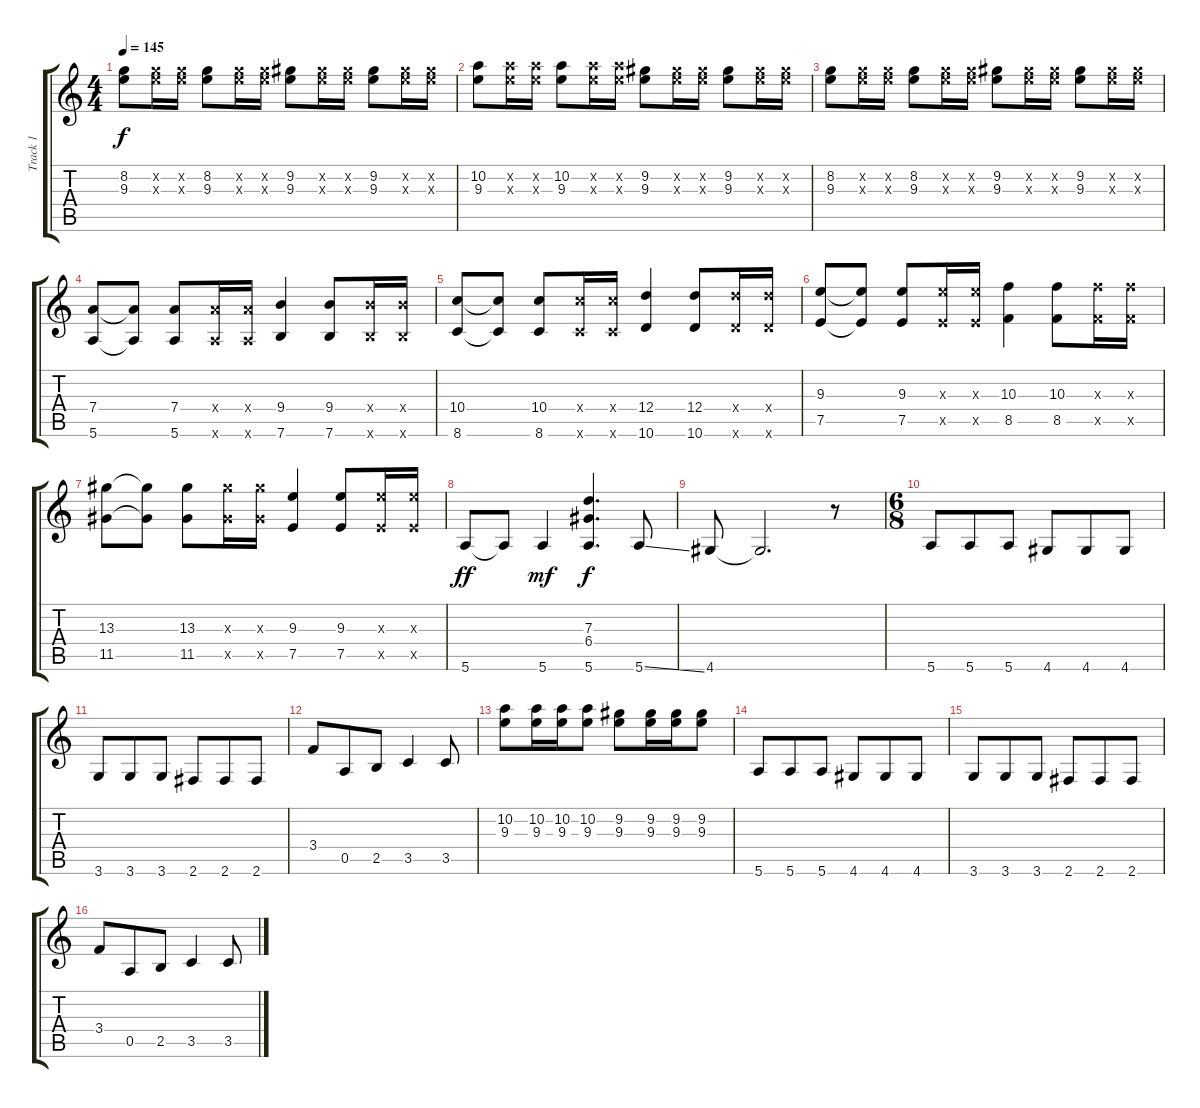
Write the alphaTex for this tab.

\track ("Track 1" "Track 1") {instrument electricguitarjazz}
\staff {score tabs}
\tuning (E4 B3 G3 D3 A2 E2) {hide}
\ts (4 4)
\tempo 145
\clef g2
\ks c
(8.2 9.3).8{dy f} (8.2{x} 9.3{x}).16 (8.2{x} 9.3{x}).16 (8.2 9.3).8 (8.2{x} 9.3{x}).16 (8.2{x} 9.3{x}).16 (9.2 9.3).8 (9.2{x} 9.3{x}).16 (9.2{x} 9.3{x}).16 (9.2 9.3).8 (9.2{x} 9.3{x}).16 (9.2{x} 9.3{x}).16 |
(10.2 9.3).8 (10.2{x} 9.3{x}).16 (10.2{x} 9.3{x}).16 (10.2 9.3).8 (10.2{x} 9.3{x}).16 (10.2{x} 9.3{x}).16 (9.2 9.3).8 (9.2{x} 9.3{x}).16 (9.2{x} 9.3{x}).16 (9.2 9.3).8 (9.2{x} 9.3{x}).16 (9.2{x} 9.3{x}).16 |
(8.2 9.3).8 (8.2{x} 9.3{x}).16 (8.2{x} 9.3{x}).16 (8.2 9.3).8 (8.2{x} 9.3{x}).16 (8.2{x} 9.3{x}).16 (9.2 9.3).8 (9.2{x} 9.3{x}).16 (9.2{x} 9.3{x}).16 (9.2 9.3).8 (9.2{x} 9.3{x}).16 (9.2{x} 9.3{x}).16 |
(7.4 5.6).8 (7.4{t} 5.6{t}).8 (7.4 5.6).8 (7.4{x} 5.6{x}).16 (7.4{x} 5.6{x}).16 (9.4 7.6).4 (9.4 7.6).8 (9.4{x} 7.6{x}).16 (9.4{x} 7.6{x}).16 |
(10.4 8.6).8 (10.4{t} 8.6{t}).8 (10.4 8.6).8 (10.4{x} 8.6{x}).16 (10.4{x} 8.6{x}).16 (12.4 10.6).4 (12.4 10.6).8 (12.4{x} 10.6{x}).16 (12.4{x} 10.6{x}).16 |
(9.3 7.5).8 (9.3{t} 7.5{t}).8 (9.3 7.5).8 (9.3{x} 7.5{x}).16 (9.3{x} 7.5{x}).16 (10.3 8.5).4 (10.3 8.5).8 (10.3{x} 8.5{x}).16 (10.3{x} 8.5{x}).16 |
(13.3 11.5).8 (13.3{t} 11.5{t}).8 (13.3 11.5).8 (13.3{x} 11.5{x}).16 (13.3{x} 11.5{x}).16 (9.3 7.5).4 (9.3 7.5).8 (9.3{x} 7.5{x}).16 (9.3{x} 7.5{x}).16 |
5.6.8{dy ff} 5.6{t}.8 5.6.4{dy mf} (7.3 6.4 5.6).4{d dy f} 5.6{ss}.8 |
4.6.8 4.6{t}.2{d} r.8 |
\ts (6 8)
5.6.8 5.6.8 5.6.8 4.6.8 4.6.8 4.6.8 |
3.6.8 3.6.8 3.6.8 2.6.8 2.6.8 2.6.8 |
3.4.8 0.5.8 2.5.8 3.5.4 3.5.8 |
(10.2 9.3).8 (10.2 9.3).16 (10.2 9.3).16 (10.2 9.3).8 (9.2 9.3).8 (9.2 9.3).16 (9.2 9.3).16 (9.2 9.3).8 |
5.6.8 5.6.8 5.6.8 4.6.8 4.6.8 4.6.8 |
3.6.8 3.6.8 3.6.8 2.6.8 2.6.8 2.6.8 |
3.4.8 0.5.8 2.5.8 3.5.4 3.5.8
